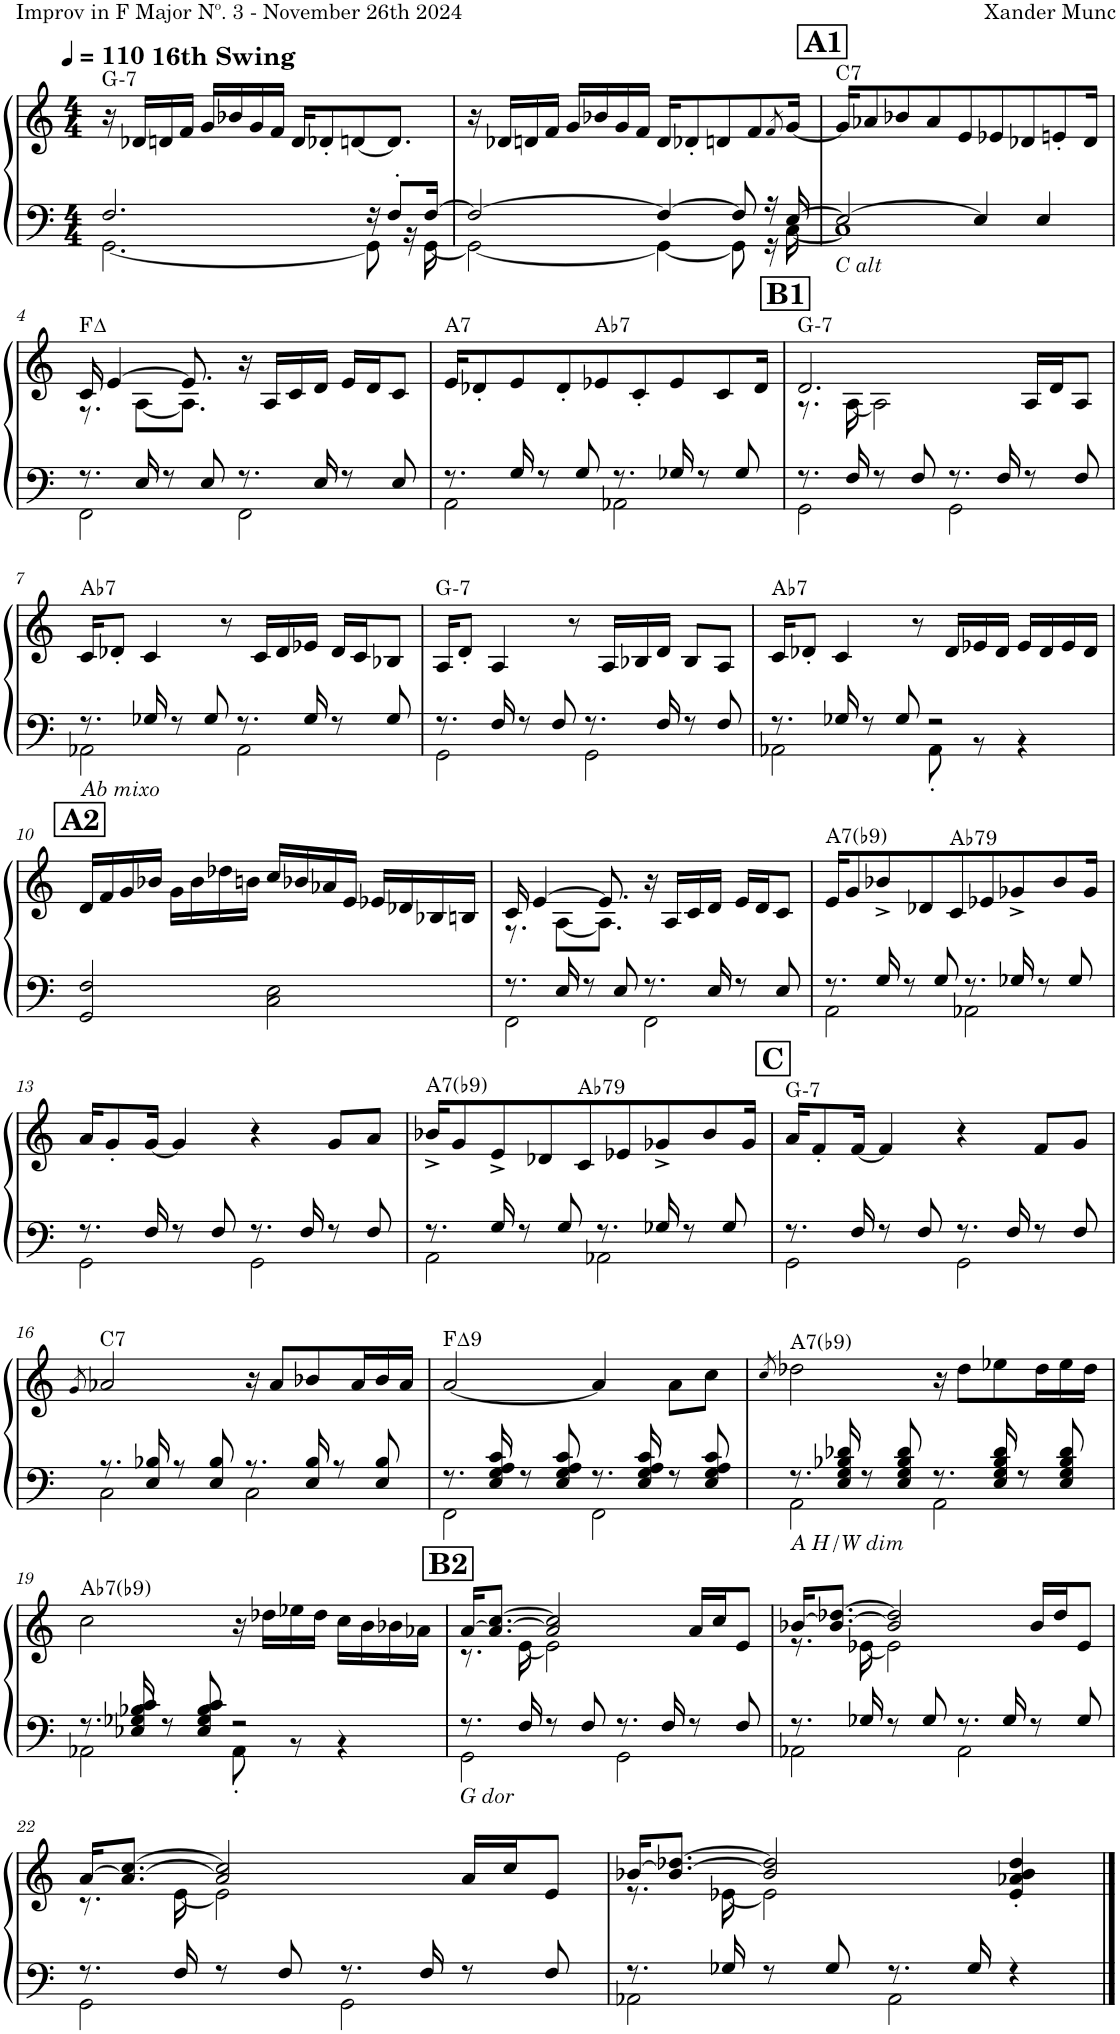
**kern	**kern
*part1	*part1
*staff2	*staff1
*I"Piano	*
*I'Pno.	*
*clefF4	*clefG2
*k[]	*k[]
*M4/4	*M4/4
*MM110	*MM110
=1	=1
*^	*
!	!	!LO:TX:a:t=Improv in F Major Nº. 3 - November 26th 2024                                                                                          Xander Munc
!	!	!LO:TX:a:B:t=16th Swing
!	!	!LO:TX:a:t=G-7
!LO:TX:a:t=Improv in F Major Nº. 3 - November 26th 2024                                                                                          Xander Munc	!	!
2.F/	[2.GG\	16r
.	.	16d-X/LL
.	.	16dn/
.	.	16f/JJ
.	.	16g/LL
.	.	16b-X/
.	.	16g/
.	.	16f/JJ
.	.	16d/KL
.	.	8d-X'/
.	.	[8dn/
16r	8GG\]	.
8F'/L	.	8.d/J]
.	16r	.
[16F/Jk	[16GG\	.
=2	=2	=2
2F/_	2GG\_	16r
.	.	16d-X/LL
.	.	16dn/
.	.	16f/JJ
.	.	16g/LL
.	.	16b-X/
.	.	16g/
.	.	16f/JJ
4F/_	4GG\_	16d/KL
.	.	8d-X'/
.	.	8dn/
8F/]	8GG\]	.
.	.	8f/
16r	16r	.
.	.	8qf/
[16E/	[16C\	[16g/Jk
!!LO:REH:place=s1:a:B:cj:fs=14:t=A1
=3	=3	=3
!	!	!LO:TX:a:t=C7
!LO:TX:b:i:t=C alt	!	!
2E/_	1C]	16g/KL]
.	.	8a-X/
.	.	8b-X/
.	.	8a-/
.	.	8e/
4E/]	.	.
.	.	8e-X/
.	.	8d-X/
4E/	.	.
.	.	8en'/
.	.	16d-/Jk
!!LO:LB:g=z
=4	=4	=4
*	*	*^
!	!	!LO:TX:a:t=F∆	!
8.r	2FF\	16c/	8.r
.	.	[4e/	.
16E/	.	.	[8A\L
8r	.	.	.
.	.	8.e/]	8.A\J]
8E/	.	.	.
8.r	2FF\	16r	2ryy
.	.	16A/LL	.
.	.	16c/	.
16E/	.	16d/JJ	.
8r	.	16e/LL	.
.	.	16d/J	.
8E/	.	8c/J	.
*	*	*v	*v
=5	=5	=5
!	!	!LO:TX:a:t=A7
8.r	2AA\	16e/KL
.	.	8d-X'/
16G/	.	8e/
8r	.	.
.	.	8d-'/
8G/	.	.
!	!	!LO:TX:a:t=A♭7
.	.	8e-X/
8.r	2AA-X\	.
.	.	8c'/
16G-X/	.	8e-/
8r	.	.
.	.	8c/
8G-/	.	.
.	.	16d-/Jk
!!LO:REH:place=s1:a:B:cj:fs=14:t=B1
=6	=6	=6
*	*	*^
!	!	!LO:TX:a:t=G-7	!
8.r	2GG\	2.d/	8.r
16F/	.	.	[16A\
8r	.	.	2A\]
8F/	.	.	.
8.r	2GG\	.	.
16F/	.	.	.
8r	.	16A/LL	4ryy
.	.	16d/J	.
8F/	.	8A/J	.
*	*	*v	*v
!!LO:LB:g=z
=7	=7	=7
!	!	!LO:TX:a:t=A♭7
!LO:TX:b:i:t=Ab mixo	!	!
8.r	2AA-X\	16c/KL
.	.	8d-X'/J
16G-X/	.	4c/
8r	.	.
8G-/	.	.
.	.	8r
8.r	2AA-\	.
.	.	16c/LL
.	.	16d-/
16G-/	.	16e-X/JJ
8r	.	16d-/LL
.	.	16c/J
8G-/	.	8B-X/J
=8	=8	=8
!	!	!LO:TX:a:t=G-7
8.r	2GG\	16A/KL
.	.	8d'/J
16F/	.	4A/
8r	.	.
8F/	.	.
.	.	8r
8.r	2GG\	.
.	.	16A/LL
.	.	16B-X/
16F/	.	16d/JJ
8r	.	8B-/L
8F/	.	8A/J
=9	=9	=9
!	!	!LO:TX:a:t=A♭7
8.r	2AA-X\	16c/KL
.	.	8d-X'/J
16G-X/	.	4c/
8r	.	.
8G-/	.	.
.	.	8r
2r	8AA-'\	.
.	.	16d-/LL
.	8r	16e-X/
.	.	16d-/JJ
.	4r	16e-/LL
.	.	16d-/
.	.	16e-/
.	.	16d-/JJ
*v	*v	*
!!LO:LB:g=z
!!LO:REH:place=s1:a:B:cj:fs=14:t=A2
=10	=10
2GG/ 2F/	16d/LL
.	16f/
.	16g/
.	16b-X/JJ
.	16g\LL
.	16b-\
.	16dd-X\
.	16bn\JJ
2C\ 2E\	16cc/LL
.	16b-X/
.	16a-X/
.	16e/JJ
.	16e-X/LL
.	16d-X/
.	16B-X/
.	16Bn/JJ
=11	=11
*^	*^
8.r	2FF\	16c/	8.r
.	.	[4e/	.
16E/	.	.	[8A\L
8r	.	.	.
.	.	8.e/]	8.A\J]
8E/	.	.	.
8.r	2FF\	16r	2ryy
.	.	16A/LL	.
.	.	16c/	.
16E/	.	16d/JJ	.
8r	.	16e/LL	.
.	.	16d/J	.
8E/	.	8c/J	.
*	*	*v	*v
=12	=12	=12
!	!	!LO:TX:a:t=A7(♭9)
8.r	2AA\	16e/KL
.	.	8g/
16G/	.	8b-X^/
8r	.	.
.	.	8d-X/
8G/	.	.
!	!	!LO:TX:a:t=A♭79
.	.	8c/
8.r	2AA-X\	.
.	.	8e-X/
16G-X/	.	8g-X^/
8r	.	.
.	.	8b-/
8G-/	.	.
.	.	16g-/Jk
!!LO:LB:g=z
=13	=13	=13
8.r	2GG\	16a/KL
.	.	8g'/
16F/	.	[16g/Jk
8r	.	4g/]
8F/	.	.
8.r	2GG\	4r
16F/	.	.
8r	.	8g/L
8F/	.	8a/J
=14	=14	=14
!	!	!LO:TX:a:t=A7(♭9)
8.r	2AA\	16b-X^/KL
.	.	8g/
16G/	.	8e^/
8r	.	.
.	.	8d-X/
8G/	.	.
!	!	!LO:TX:a:t=A♭79
.	.	8c/
8.r	2AA-X\	.
.	.	8e-X/
16G-X/	.	8g-X^/
8r	.	.
.	.	8b-/
8G-/	.	.
.	.	16g-/Jk
!!LO:REH:place=s1:a:B:cj:fs=14:t=C
=15	=15	=15
!	!	!LO:TX:a:t=G-7
8.r	2GG\	16a/KL
.	.	8f'/
16F/	.	[16f/Jk
8r	.	4f/]
8F/	.	.
8.r	2GG\	4r
16F/	.	.
8r	.	8f/L
8F/	.	8g/J
!!LO:LB:g=z
=16	=16	=16
.	.	8qg/
!	!	!LO:TX:a:t=C7
8.r	2C\	2a-X/
16E/ 16B-X/	.	.
8r	.	.
8E/ 8B-/	.	.
8.r	2C\	16r
.	.	8a-/L
16E/ 16B-/	.	8b-X/
8r	.	.
.	.	16a-/L
8E/ 8B-/	.	16b-/
.	.	16a-/JJ
=17	=17	=17
!	!	!LO:TX:a:t=F∆9
8.r	2FF\	[2a/
16E/ 16G/ 16A/ 16c/	.	.
8r	.	.
8E/ 8G/ 8A/ 8c/	.	.
8.r	2FF\	4a/]
16E/ 16G/ 16A/ 16c/	.	.
8r	.	8a\L
8E/ 8G/ 8A/ 8c/	.	8cc\J
=18	=18	=18
.	.	8qcc/
!	!	!LO:TX:a:t=A7(♭9)
!LO:TX:b:i:t=A H/W dim	!	!
8.r	2AA\	2dd-X\
16E/ 16G/ 16B-X/ 16d-X/	.	.
8r	.	.
8E/ 8G/ 8B-/ 8d-/	.	.
8.r	2AA\	16r
.	.	8dd-\L
16E/ 16G/ 16B-/ 16d-/	.	8ee-X\
8r	.	.
.	.	16dd-\L
8E/ 8G/ 8B-/ 8d-/	.	16ee-\
.	.	16dd-\JJ
!!LO:LB:g=z
=19	=19	=19
!	!	!LO:TX:a:t=A♭7(♭9)
8.r	2AA-X\	2cc\
16E-X/ 16G-X/ 16B-X/ 16c/	.	.
8r	.	.
8E-/ 8G-/ 8B-/ 8c/	.	.
2r	8AA-'\	16r
.	.	16dd-X\LL
.	8r	16ee-X\
.	.	16dd-\JJ
.	4r	16cc\LL
.	.	16b\
.	.	16b-X\
.	.	16a-X\JJ
!!LO:REH:place=s1:a:B:cj:fs=14:t=B2
=20	=20	=20
*	*	*^
!LO:TX:b:i:t=G dor	!	!	!
8.r	2GG\	[16a/KL	8.r
.	.	8.a/_ [8.cc/J	.
16F/	.	.	[16e\
8r	.	2a/] 2cc/]	2e\]
8F/	.	.	.
8.r	2GG\	.	.
16F/	.	.	.
8r	.	16a/LL	4ryy
.	.	16cc/J	.
8F/	.	8e/J	.
=21	=21	=21	=21
8.r	2AA-X\	[16b-X/KL	8.r
.	.	8.b-/_ [8.dd-X/J	.
16G-X/	.	.	[16e-X\
8r	.	2b-/] 2dd-/]	2e-\]
8G-/	.	.	.
8.r	2AA-\	.	.
16G-/	.	.	.
8r	.	16b-/LL	4ryy
.	.	16dd-/J	.
8G-/	.	8e-/J	.
!!LO:LB:g=z	!!
=22	=22	=22	=22
8.r	2GG\	[16a/KL	8.r
.	.	8.a/_ [8.cc/J	.
16F/	.	.	[16e\
8r	.	2a/] 2cc/]	2e\]
8F/	.	.	.
8.r	2GG\	.	.
16F/	.	.	.
8r	.	16a/LL	4ryy
.	.	16cc/J	.
8F/	.	8e/J	.
=23	=23	=23	=23
8.r	2AA-X\	[16b-X/KL	8.r
.	.	8.b-/_ [8.dd-X/J	.
16G-X/	.	.	[16e-X\
8r	.	2b-/] 2dd-/]	2e-\]
8G-/	.	.	.
8.r	2AA-\	.	.
16G-/	.	.	.
4r	.	4e-/' 4a-X/' 4b-/' 4dd-/'	4ryy
*v	*v	*	*
*	*v	*v
==	==
*-	*-
